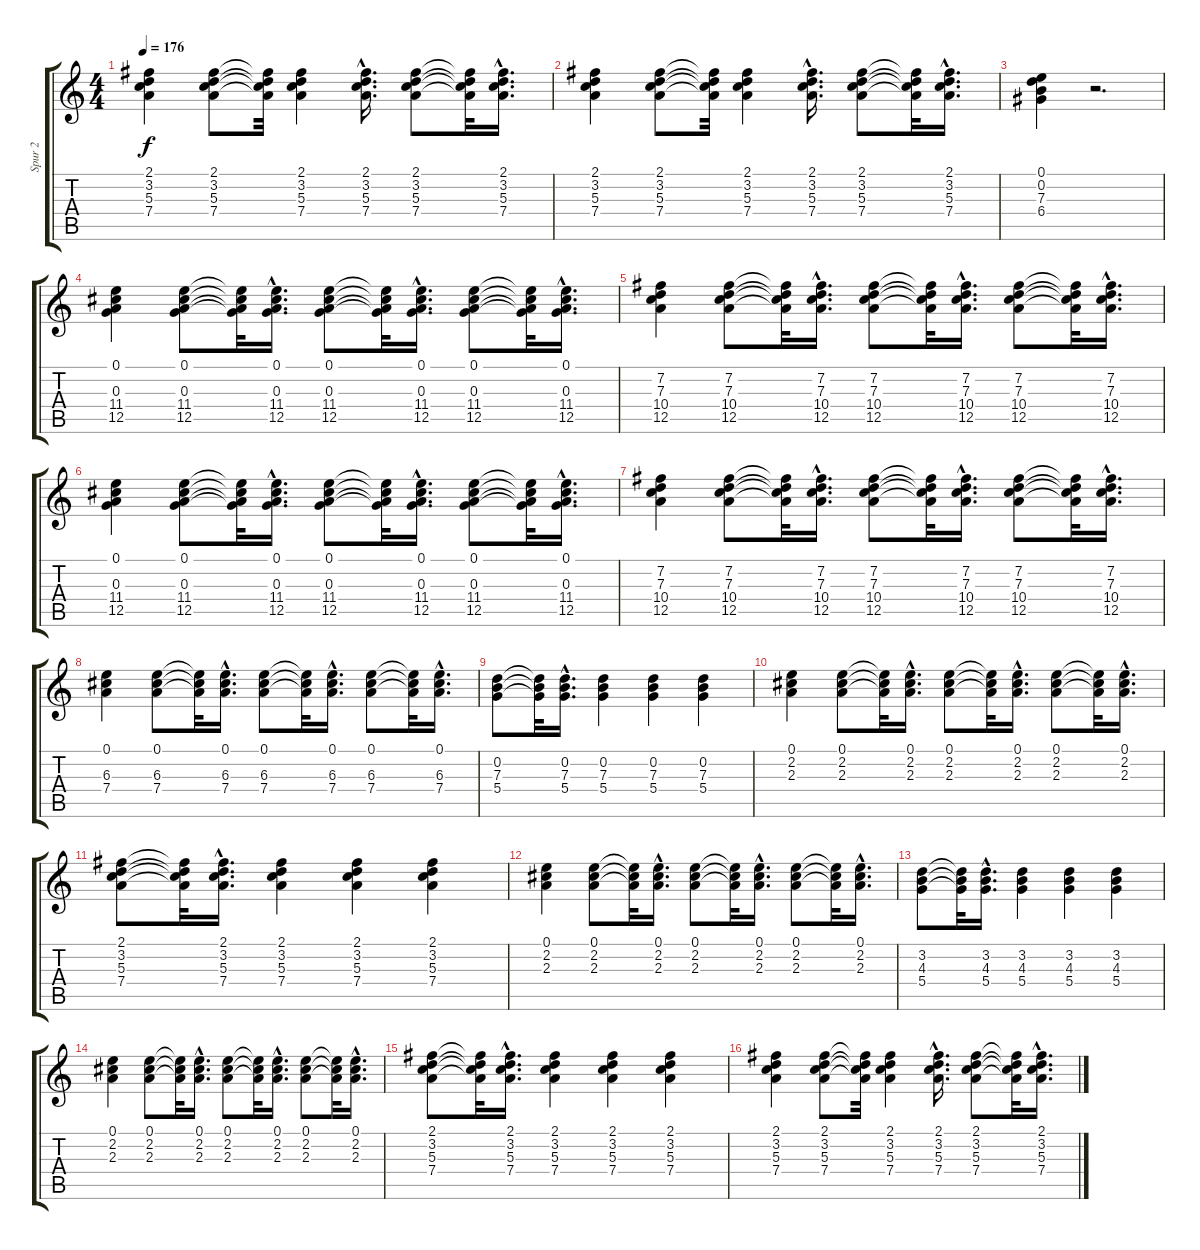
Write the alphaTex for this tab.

\track ("Spur 2" "Spur 2") {instrument acousticguitarsteel}
\staff {score tabs}
\tuning (E4 B3 G3 D3 A2 E2) {hide}
\ts (4 4)
\tempo 176
\clef g2
\ks c
(2.1 3.2 5.3 7.4).4{dy f} (2.1 3.2 5.3 7.4).8 (2.1{t} 3.2{t} 5.3{t} 7.4{t}).32 (2.1 3.2 5.3 7.4).4 (2.1{hac} 3.2{hac} 5.3{hac} 7.4{hac}).16{d} (2.1 3.2 5.3 7.4).8 (2.1{t} 3.2{t} 5.3{t} 7.4{t}).32 (2.1{hac} 3.2{hac} 5.3{hac} 7.4{hac}).16{d} |
(2.1 3.2 5.3 7.4).4 (2.1 3.2 5.3 7.4).8 (2.1{t} 3.2{t} 5.3{t} 7.4{t}).32 (2.1 3.2 5.3 7.4).4 (2.1{hac} 3.2{hac} 5.3{hac} 7.4{hac}).16{d} (2.1 3.2 5.3 7.4).8 (2.1{t} 3.2{t} 5.3{t} 7.4{t}).32 (2.1{hac} 3.2{hac} 5.3{hac} 7.4{hac}).16{d} |
(0.1 0.2 7.3 6.4).4 r.2{d} |
(0.1 0.3 11.4 12.5).4 (0.1 0.3 11.4 12.5).8 (0.1{t} 0.3{t} 11.4{t} 12.5{t}).32 (0.1{hac} 0.3{hac} 11.4{hac} 12.5{hac}).16{d} (0.1 0.3 11.4 12.5).8 (0.1{t} 0.3{t} 11.4{t} 12.5{t}).32 (0.1{hac} 0.3{hac} 11.4{hac} 12.5{hac}).16{d} (0.1 0.3 11.4 12.5).8 (0.1{t} 0.3{t} 11.4{t} 12.5{t}).32 (0.1{hac} 0.3{hac} 11.4{hac} 12.5{hac}).16{d} |
(7.2 7.3 10.4 12.5).4 (7.2 7.3 10.4 12.5).8 (7.2{t} 7.3{t} 10.4{t} 12.5{t}).32 (7.2{hac} 7.3{hac} 10.4{hac} 12.5{hac}).16{d} (7.2 7.3 10.4 12.5).8 (7.2{t} 7.3{t} 10.4{t} 12.5{t}).32 (7.2{hac} 7.3{hac} 10.4{hac} 12.5{hac}).16{d} (7.2 7.3 10.4 12.5).8 (7.2{t} 7.3{t} 10.4{t} 12.5{t}).32 (7.2{hac} 7.3{hac} 10.4{hac} 12.5{hac}).16{d} |
(0.1 0.3 11.4 12.5).4 (0.1 0.3 11.4 12.5).8 (0.1{t} 0.3{t} 11.4{t} 12.5{t}).32 (0.1{hac} 0.3{hac} 11.4{hac} 12.5{hac}).16{d} (0.1 0.3 11.4 12.5).8 (0.1{t} 0.3{t} 11.4{t} 12.5{t}).32 (0.1{hac} 0.3{hac} 11.4{hac} 12.5{hac}).16{d} (0.1 0.3 11.4 12.5).8 (0.1{t} 0.3{t} 11.4{t} 12.5{t}).32 (0.1{hac} 0.3{hac} 11.4{hac} 12.5{hac}).16{d} |
(7.2 7.3 10.4 12.5).4 (7.2 7.3 10.4 12.5).8 (7.2{t} 7.3{t} 10.4{t} 12.5{t}).32 (7.2{hac} 7.3{hac} 10.4{hac} 12.5{hac}).16{d} (7.2 7.3 10.4 12.5).8 (7.2{t} 7.3{t} 10.4{t} 12.5{t}).32 (7.2{hac} 7.3{hac} 10.4{hac} 12.5{hac}).16{d} (7.2 7.3 10.4 12.5).8 (7.2{t} 7.3{t} 10.4{t} 12.5{t}).32 (7.2{hac} 7.3{hac} 10.4{hac} 12.5{hac}).16{d} |
(0.1 6.3 7.4).4 (0.1 6.3 7.4).8 (0.1{t} 6.3{t} 7.4{t}).32 (0.1{hac} 6.3{hac} 7.4{hac}).16{d} (0.1 6.3 7.4).8 (0.1{t} 6.3{t} 7.4{t}).32 (0.1{hac} 6.3{hac} 7.4{hac}).16{d} (0.1 6.3 7.4).8 (0.1{t} 6.3{t} 7.4{t}).32 (0.1{hac} 6.3{hac} 7.4{hac}).16{d} |
(0.2 7.3 5.4).8 (0.2{t} 7.3{t} 5.4{t}).32 (0.2{hac} 7.3{hac} 5.4{hac}).16{d} (0.2 7.3 5.4).4 (0.2 7.3 5.4).4 (0.2 7.3 5.4).4 |
(0.1 2.2 2.3).4 (0.1 2.2 2.3).8 (0.1{t} 2.2{t} 2.3{t}).32 (0.1{hac} 2.2{hac} 2.3{hac}).16{d} (0.1 2.2 2.3).8 (0.1{t} 2.2{t} 2.3{t}).32 (0.1{hac} 2.2{hac} 2.3{hac}).16{d} (0.1 2.2 2.3).8 (0.1{t} 2.2{t} 2.3{t}).32 (0.1{hac} 2.2{hac} 2.3{hac}).16{d} |
(2.1 3.2 5.3 7.4).8 (2.1{t} 3.2{t} 5.3{t} 7.4{t}).32 (2.1{hac} 3.2{hac} 5.3{hac} 7.4{hac}).16{d} (2.1 3.2 5.3 7.4).4 (2.1 3.2 5.3 7.4).4 (2.1 3.2 5.3 7.4).4 |
(0.1 2.2 2.3).4 (0.1 2.2 2.3).8 (0.1{t} 2.2{t} 2.3{t}).32 (0.1{hac} 2.2{hac} 2.3{hac}).16{d} (0.1 2.2 2.3).8 (0.1{t} 2.2{t} 2.3{t}).32 (0.1{hac} 2.2{hac} 2.3{hac}).16{d} (0.1 2.2 2.3).8 (0.1{t} 2.2{t} 2.3{t}).32 (0.1{hac} 2.2{hac} 2.3{hac}).16{d} |
(3.2 4.3 5.4).8 (3.2{t} 4.3{t} 5.4{t}).32 (3.2{hac} 4.3{hac} 5.4{hac}).16{d} (3.2 4.3 5.4).4 (3.2 4.3 5.4).4 (3.2 4.3 5.4).4 |
(0.1 2.2 2.3).4 (0.1 2.2 2.3).8 (0.1{t} 2.2{t} 2.3{t}).32 (0.1{hac} 2.2{hac} 2.3{hac}).16{d} (0.1 2.2 2.3).8 (0.1{t} 2.2{t} 2.3{t}).32 (0.1{hac} 2.2{hac} 2.3{hac}).16{d} (0.1 2.2 2.3).8 (0.1{t} 2.2{t} 2.3{t}).32 (0.1{hac} 2.2{hac} 2.3{hac}).16{d} |
(2.1 3.2 5.3 7.4).8 (2.1{t} 3.2{t} 5.3{t} 7.4{t}).32 (2.1{hac} 3.2{hac} 5.3{hac} 7.4{hac}).16{d} (2.1 3.2 5.3 7.4).4 (2.1 3.2 5.3 7.4).4 (2.1 3.2 5.3 7.4).4 |
(2.1 3.2 5.3 7.4).4 (2.1 3.2 5.3 7.4).8 (2.1{t} 3.2{t} 5.3{t} 7.4{t}).32 (2.1 3.2 5.3 7.4).4 (2.1{hac} 3.2{hac} 5.3{hac} 7.4{hac}).16{d} (2.1 3.2 5.3 7.4).8 (2.1{t} 3.2{t} 5.3{t} 7.4{t}).32 (2.1{hac} 3.2{hac} 5.3{hac} 7.4{hac}).16{d}
